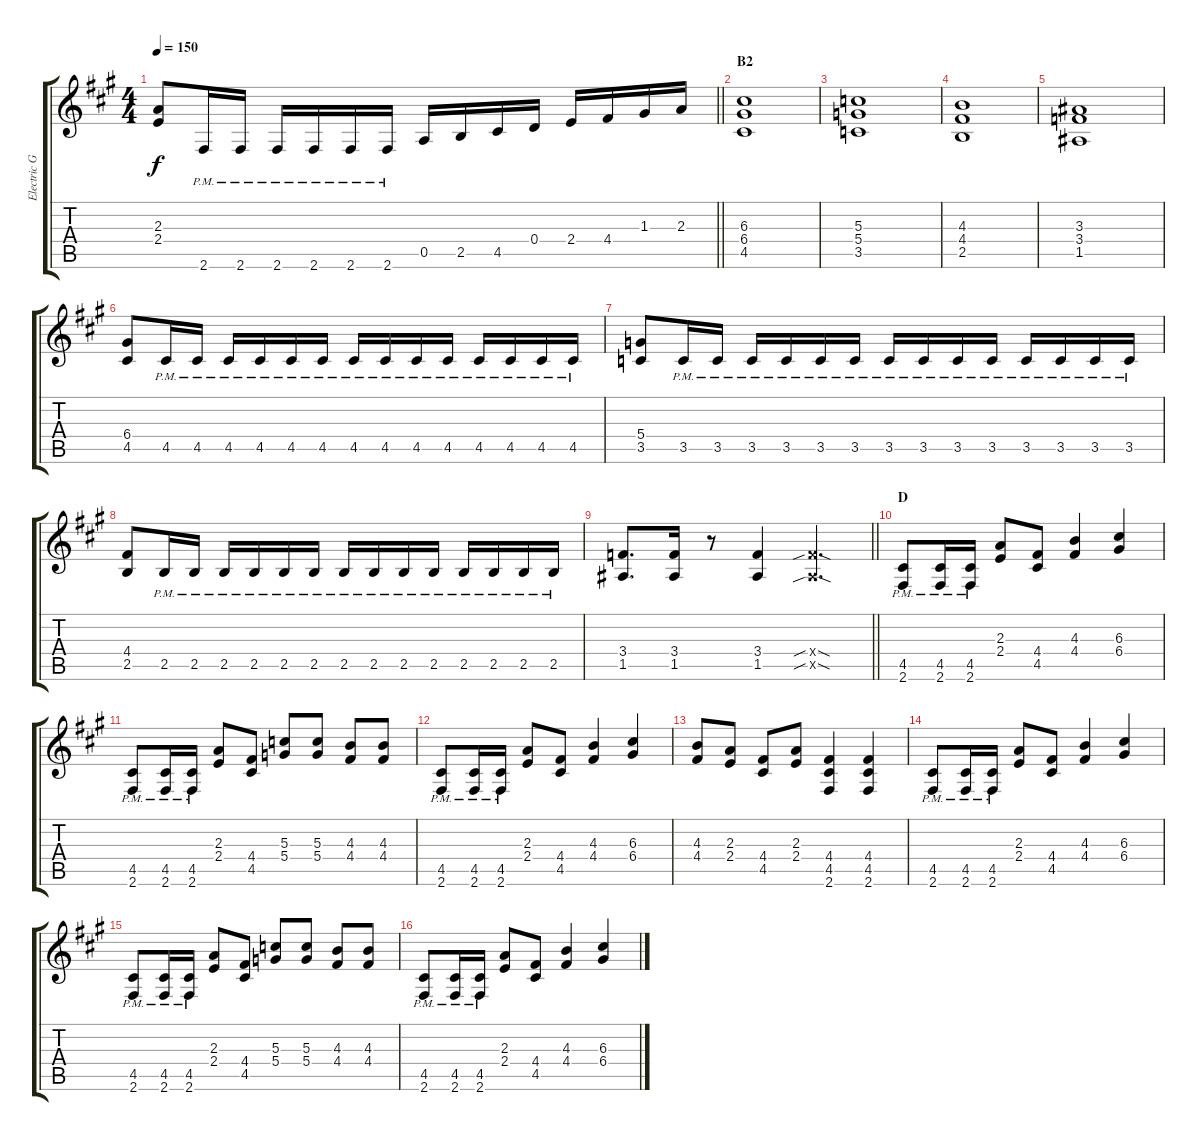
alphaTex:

\track ("Electric Guitar II" "Electric G") {instrument overdrivenguitar}
\staff {score tabs}
\tuning (E4 B3 G3 D3 A2 E2) {hide}
\ts (4 4)
\tempo 150
\clef g2
\barLineRight lightlight
\ks a
(2.3 2.4).8{dy f} 2.6{pm}.16 2.6{pm}.16 2.6{pm}.16 2.6{pm}.16 2.6{pm}.16 2.6{pm}.16 0.5.16 2.5.16 4.5.16 0.4.16 2.4.16 4.4.16 1.3.16 2.3.16 |
\section ("" "B2")
(6.3 6.4 4.5).1 |
(5.3 5.4 3.5).1 |
(4.3 4.4 2.5).1 |
(3.3 3.4 1.5).1 |
(6.4 4.5).8 4.5{pm}.16 4.5{pm}.16 4.5{pm}.16 4.5{pm}.16 4.5{pm}.16 4.5{pm}.16 4.5{pm}.16 4.5{pm}.16 4.5{pm}.16 4.5{pm}.16 4.5{pm}.16 4.5{pm}.16 4.5{pm}.16 4.5{pm}.16 |
(5.4 3.5).8 3.5{pm}.16 3.5{pm}.16 3.5{pm}.16 3.5{pm}.16 3.5{pm}.16 3.5{pm}.16 3.5{pm}.16 3.5{pm}.16 3.5{pm}.16 3.5{pm}.16 3.5{pm}.16 3.5{pm}.16 3.5{pm}.16 3.5{pm}.16 |
(4.4 2.5).8 2.5{pm}.16 2.5{pm}.16 2.5{pm}.16 2.5{pm}.16 2.5{pm}.16 2.5{pm}.16 2.5{pm}.16 2.5{pm}.16 2.5{pm}.16 2.5{pm}.16 2.5{pm}.16 2.5{pm}.16 2.5{pm}.16 2.5{pm}.16 |
\barLineRight lightlight
(3.4 1.5).8{d} (3.4 1.5).16 r.8 (3.4 1.5).4 (3.4{sib sod x} 1.5{sib sod x}).4{d} |
\section ("" "D")
(4.5{pm} 2.6).8 (4.5{pm} 2.6).16 (4.5{pm} 2.6).16 (2.3 2.4).8 (4.4 4.5).8 (4.3 4.4).4 (6.3 6.4).4 |
(4.5{pm} 2.6).8 (4.5{pm} 2.6).16 (4.5{pm} 2.6).16 (2.3 2.4).8 (4.4 4.5).8 (5.3 5.4).8 (5.3 5.4).8 (4.3 4.4).8 (4.3 4.4).8 |
(4.5{pm} 2.6).8 (4.5{pm} 2.6).16 (4.5{pm} 2.6).16 (2.3 2.4).8 (4.4 4.5).8 (4.3 4.4).4 (6.3 6.4).4 |
(4.3 4.4).8 (2.3 2.4).8 (4.4 4.5).8 (2.3 2.4).8 (4.4 4.5 2.6).4 (4.4 4.5 2.6).4 |
(4.5{pm} 2.6).8 (4.5{pm} 2.6).16 (4.5{pm} 2.6).16 (2.3 2.4).8 (4.4 4.5).8 (4.3 4.4).4 (6.3 6.4).4 |
(4.5{pm} 2.6).8 (4.5{pm} 2.6).16 (4.5{pm} 2.6).16 (2.3 2.4).8 (4.4 4.5).8 (5.3 5.4).8 (5.3 5.4).8 (4.3 4.4).8 (4.3 4.4).8 |
(4.5{pm} 2.6).8 (4.5{pm} 2.6).16 (4.5{pm} 2.6).16 (2.3 2.4).8 (4.4 4.5).8 (4.3 4.4).4 (6.3 6.4).4
